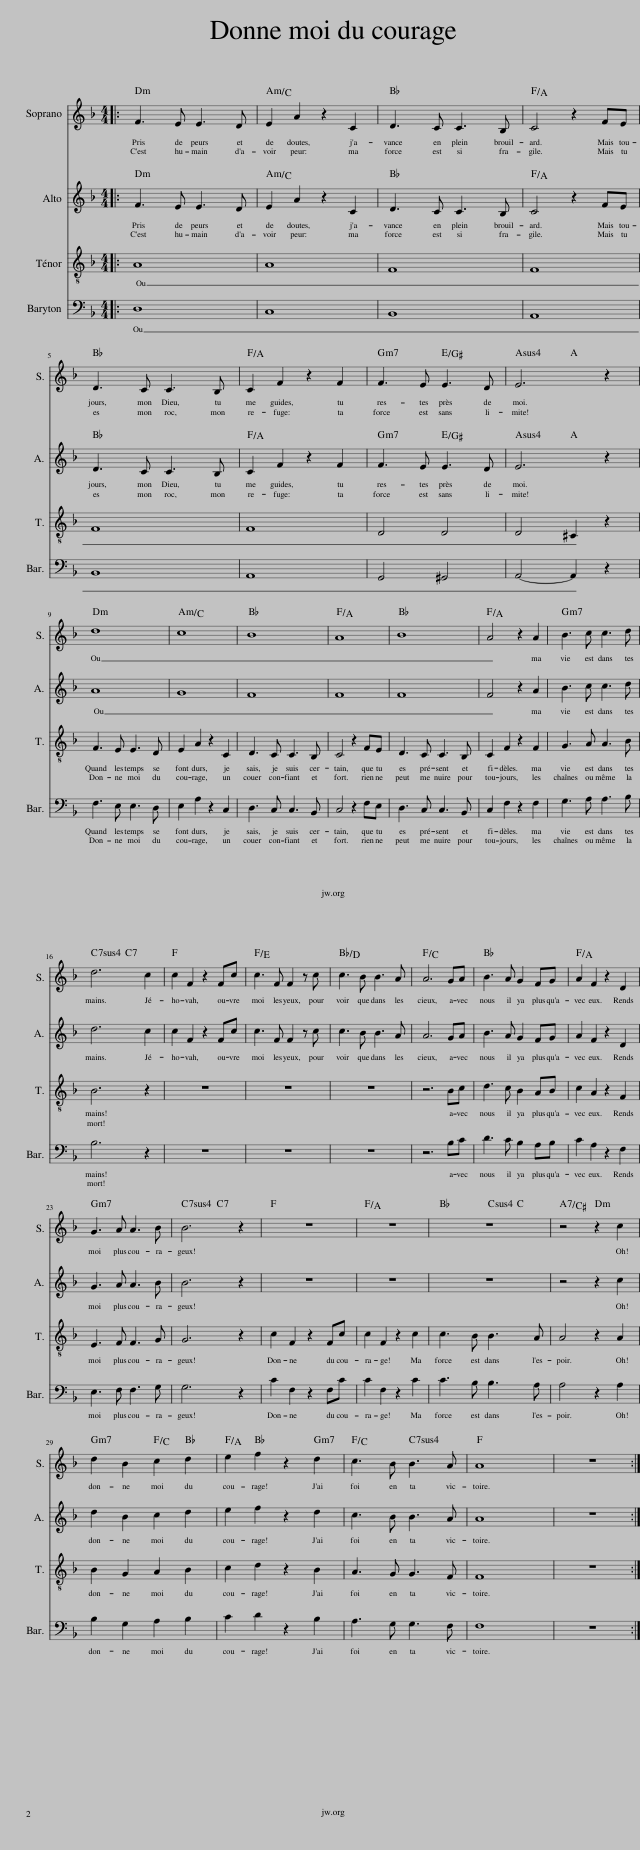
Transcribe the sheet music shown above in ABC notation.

X:1
%%score 1 2 3 4
L:1/8
M:4/4
I:linebreak $
K:F
V:1 treble
V:2 treble
V:3 treble-8
V:4 bass
V:1
|: F3 E E3 D | E2 A2 z2 C2 | D3 C C3 B, | C4 z2 FE |$ D3 C C3 B, | %5
 C2 F2 z2 F2 | F3 E E3 D | E6 z2 |$ d8 | c8 | %10
 B8 | A8 | B8 | A4 z2 A2 | B3 c c3 d |$ %15
 d6 c2 | c2 F2 z2 Fc | c3 F F2 z c | c3 B B3 A | A6 GA | %20
 B3 A G2 FG | A2 F2 z2 D2 |$ G3 A A3 B | B6 z2 | z8 | %25
 z8 | z8 | z4 z2 c2 |$ d2 B2 c2 d2 | e2 f2 z2 d2 | %30
 c3 B B3 A | A8 | z8 :| %33
V:2
|: F3 E E3 D | E2 A2 z2 C2 | D3 C C3 B, | C4 z2 FE |$ D3 C C3 B, | %5
 C2 F2 z2 F2 | F3 E E3 D | E6 z2 |$ A8 | G8 | %10
 F8 | F8 | F8 | F4 z2 A2 | B3 c c3 d |$ %15
 d6 c2 | c2 F2 z2 Fc | c3 F F2 z c | c3 B B3 A | A6 GA | %20
 B3 A G2 FG | A2 F2 z2 D2 |$ G3 A A3 B | B6 z2 | z8 | %25
 z8 | z8 | z4 z2 c2 |$ d2 B2 c2 d2 | e2 f2 z2 d2 | %30
 c3 B B3 A | A8 | z8 :| %33
V:3
|: A8 | A8 | F8 | F8 |$ F8 | %5
 F8 | D4 D4 | D4 ^C2 z2 |$ F3 E E3 D | E2 A2 z2 C2 | %10
 D3 C C3 B, | C4 z2 FE | D3 C C3 B, | C2 F2 z2 F2 | G3 A A3 B |$ %15
 B6 z2 | z8 | z8 | z8 | z6 Bc | %20
 d3 c B2 AB | c2 A2 z2 F2 |$ E3 F F3 G | G6 z2 | c2 F2 z2 Fc | %25
 c2 F2 z2 c2 | c3 B B3 A | A4 z2 A2 |$ B2 G2 A2 B2 | c2 d2 z2 B2 | %30
 A3 G G3 F | F8 | z8 :| %33
V:4
|: D,8 | C,8 | B,,8 | A,,8 |$ B,,8 | %5
 A,,8 | G,,4 ^G,,4 | A,,4- A,,2 z2 |$ F,3 E, E,3 D, | E,2 A,2 z2 C,2 | %10
 D,3 C, C,3 B,, | C,4 z2 F,E, | D,3 C, C,3 B,, | C,2 F,2 z2 F,2 | G,3 A, A,3 B, |$ %15
 B,6 z2 | z8 | z8 | z8 | z6 B,C | %20
 D3 C B,2 A,B, | C2 A,2 z2 F,2 |$ E,3 F, F,3 G, | G,6 z2 | C2 F,2 z2 F,C | %25
 C2 F,2 z2 C2 | C3 B, B,3 A, | A,4 z2 A,2 |$ B,2 G,2 A,2 B,2 | C2 D2 z2 B,2 | %30
 A,3 G, G,3 F, | F,8 | z8 :| %33
